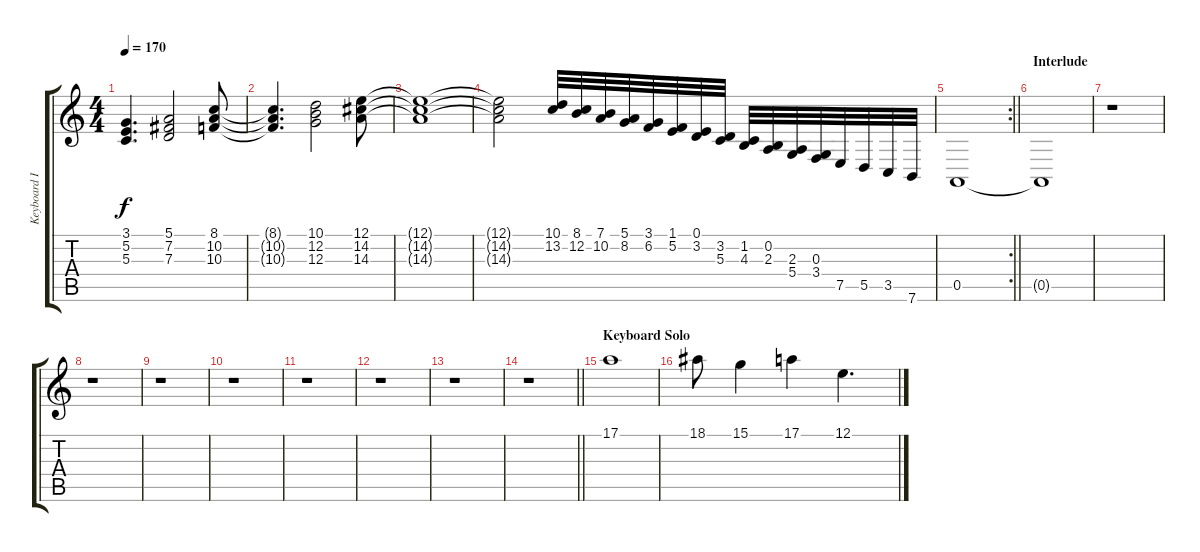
\track ("Keyboard I" "Keyboard I") {instrument rockorgan}
\staff {score tabs}
\tuning (E4 B3 G3 D3 A2 E2) {hide}
\ts (4 4)
\tempo 170
\clef g2
\ks c
(3.1{t} 5.2{t} 5.3{t}).4{d dy f} (5.1 7.2 7.3).2 (8.1 10.2 10.3).8 |
(8.1{t} 10.2{t} 10.3{t}).4{d} (10.1 12.2 12.3).2 (12.1 14.2 14.3).8 |
(12.1{t} 14.2{t} 14.3{t}).1 |
(12.1{t} 14.2{t} 14.3{t}).2 (10.1 13.2).32 (8.1 12.2).32 (7.1 10.2).32 (5.1 8.2).32 (3.1 6.2).32 (1.1 5.2).32 (0.1 3.2).32 (3.2 5.3).32 (1.2 4.3).32 (0.2 2.3).32 (2.3 5.4).32 (0.3 3.4).32 7.5.32 5.5.32 3.5.32 7.6.32 |
\rc 2
\barLineRight lightlight
0.5.1 |
\section ("" "Interlude")
0.5{t}.1 |
r.1 |
r.1 |
r.1 |
r.1 |
r.1 |
r.1 |
r.1 |
\barLineRight lightlight
r.1 |
\section ("" "Keyboard Solo")
17.1.1{balance 14} |
18.1.8 15.1.4 17.1.4 12.1.4{d}
